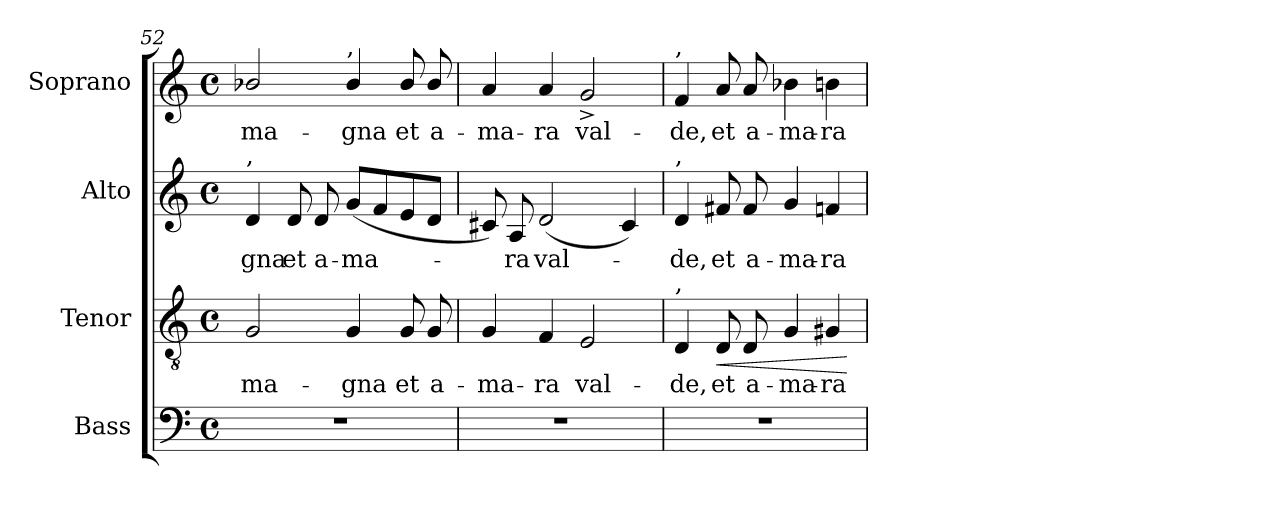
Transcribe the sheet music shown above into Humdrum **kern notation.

**kern	**kern	**text	**dynam	**kern	**text	**kern	**text
*part4	*part3	*part3	*part3	*part2	*part2	*part1	*part1
*staff4	*staff3	*staff3	*staff3	*staff2	*staff2	*staff1	*staff1
*I"Bass	*I"Tenor	*	*	*I"Alto	*	*I"Soprano	*
*I'B	*I'T	*	*	*I'A	*	*I'S	*
*clefF4	*clefGv2	*	*	*clefG2	*	*clefG2	*
*k[]	*k[]	*	*	*k[]	*	*k[]	*
*C:	*C:	*	*	*C:	*	*C:	*
*M4/4	*M4/4	*	*	*M4/4	*	*M4/4	*
*met(c)	*met(c)	*	*	*met(c)	*	*met(c)	*
=52	=52	=52	=52	=52	=52	=52	=52
!	!	!	!	!LO:TX:a:t=,	!	!	!
!	!	!LO:LY:b	!	!	!LO:LY:b	!	!LO:LY:b
1r	2G	ma-	.	4d	-gna	2b-X/	ma-
!	!	!	!	!	!LO:LY:b	!	!
.	.	.	.	8d	et	.	.
!	!	!	!	!	!LO:LY:b	!	!
.	.	.	.	8d	a-	.	.
!	!	!	!	!	!	!LO:TX:a:t=,	!
!	!	!LO:LY:b	!	!	!LO:LY:b	!	!LO:LY:b
.	4G	-gna	.	(<8gL	-ma-	4b-/	-gna
.	.	.	.	8f	.	.	.
!	!	!LO:LY:b	!	!	!	!	!LO:LY:b
.	8G	et	.	8e	.	8b-/	et
!	!	!LO:LY:b	!	!	!	!	!LO:LY:b
.	8G	a-	.	8dJ	.	8b-/	a-
=53	=53	=53	=53	=53	=53	=53	=53
!	!	!LO:LY:b	!	!	!	!	!LO:LY:b
1r	4G	-ma-	.	8c#X)	.	4a	-ma-
!	!	!	!	!	!LO:LY:b	!	!
.	.	.	.	8A	ra	.	.
!	!	!LO:LY:b	!	!	!LO:LY:b	!	!LO:LY:b
.	4F	-ra	.	(<2d	val-	4a	-ra
!	!	!LO:LY:b	!	!	!	!	!LO:LY:b
.	2E	val-	.	.	.	2g^	val-
.	.	.	.	4c#)	.	.	.
=54	=54	=54	=54	=54	=54	=54	=54
!	!	!	!	!	!	!LO:TX:a:t=,	!
!	!	!	!	!LO:TX:a:t=,	!	!	!
!	!LO:TX:a:t=,	!	!	!	!	!	!
!	!	!LO:LY:b	!	!	!LO:LY:b	!	!LO:LY:b
1r	4D	-de,	.	4d	de,	4f	-de,
!	!	!LO:LY:b	!LO:HP:b	!	!LO:LY:b	!	!LO:LY:b
.	8D	et	<	8f#X	et	8a	et
!	!	!LO:LY:b	!	!	!LO:LY:b	!	!LO:LY:b
.	8D	a-	.	8f#	a-	8a	a-
!	!	!LO:LY:b	!	!	!LO:LY:b	!	!LO:LY:b
.	4G	-ma-	.	4g	-ma-	4b-X	-ma-
!	!	!LO:LY:b	!	!	!LO:LY:b	!	!LO:LY:b
.	4G#X	-ra	.	4fn	-ra	4bn	-ra
.	.	.	[	.	.	.	.
=	=	=	=	=	=	=	=
*-	*-	*-	*-	*-	*-	*-	*-
